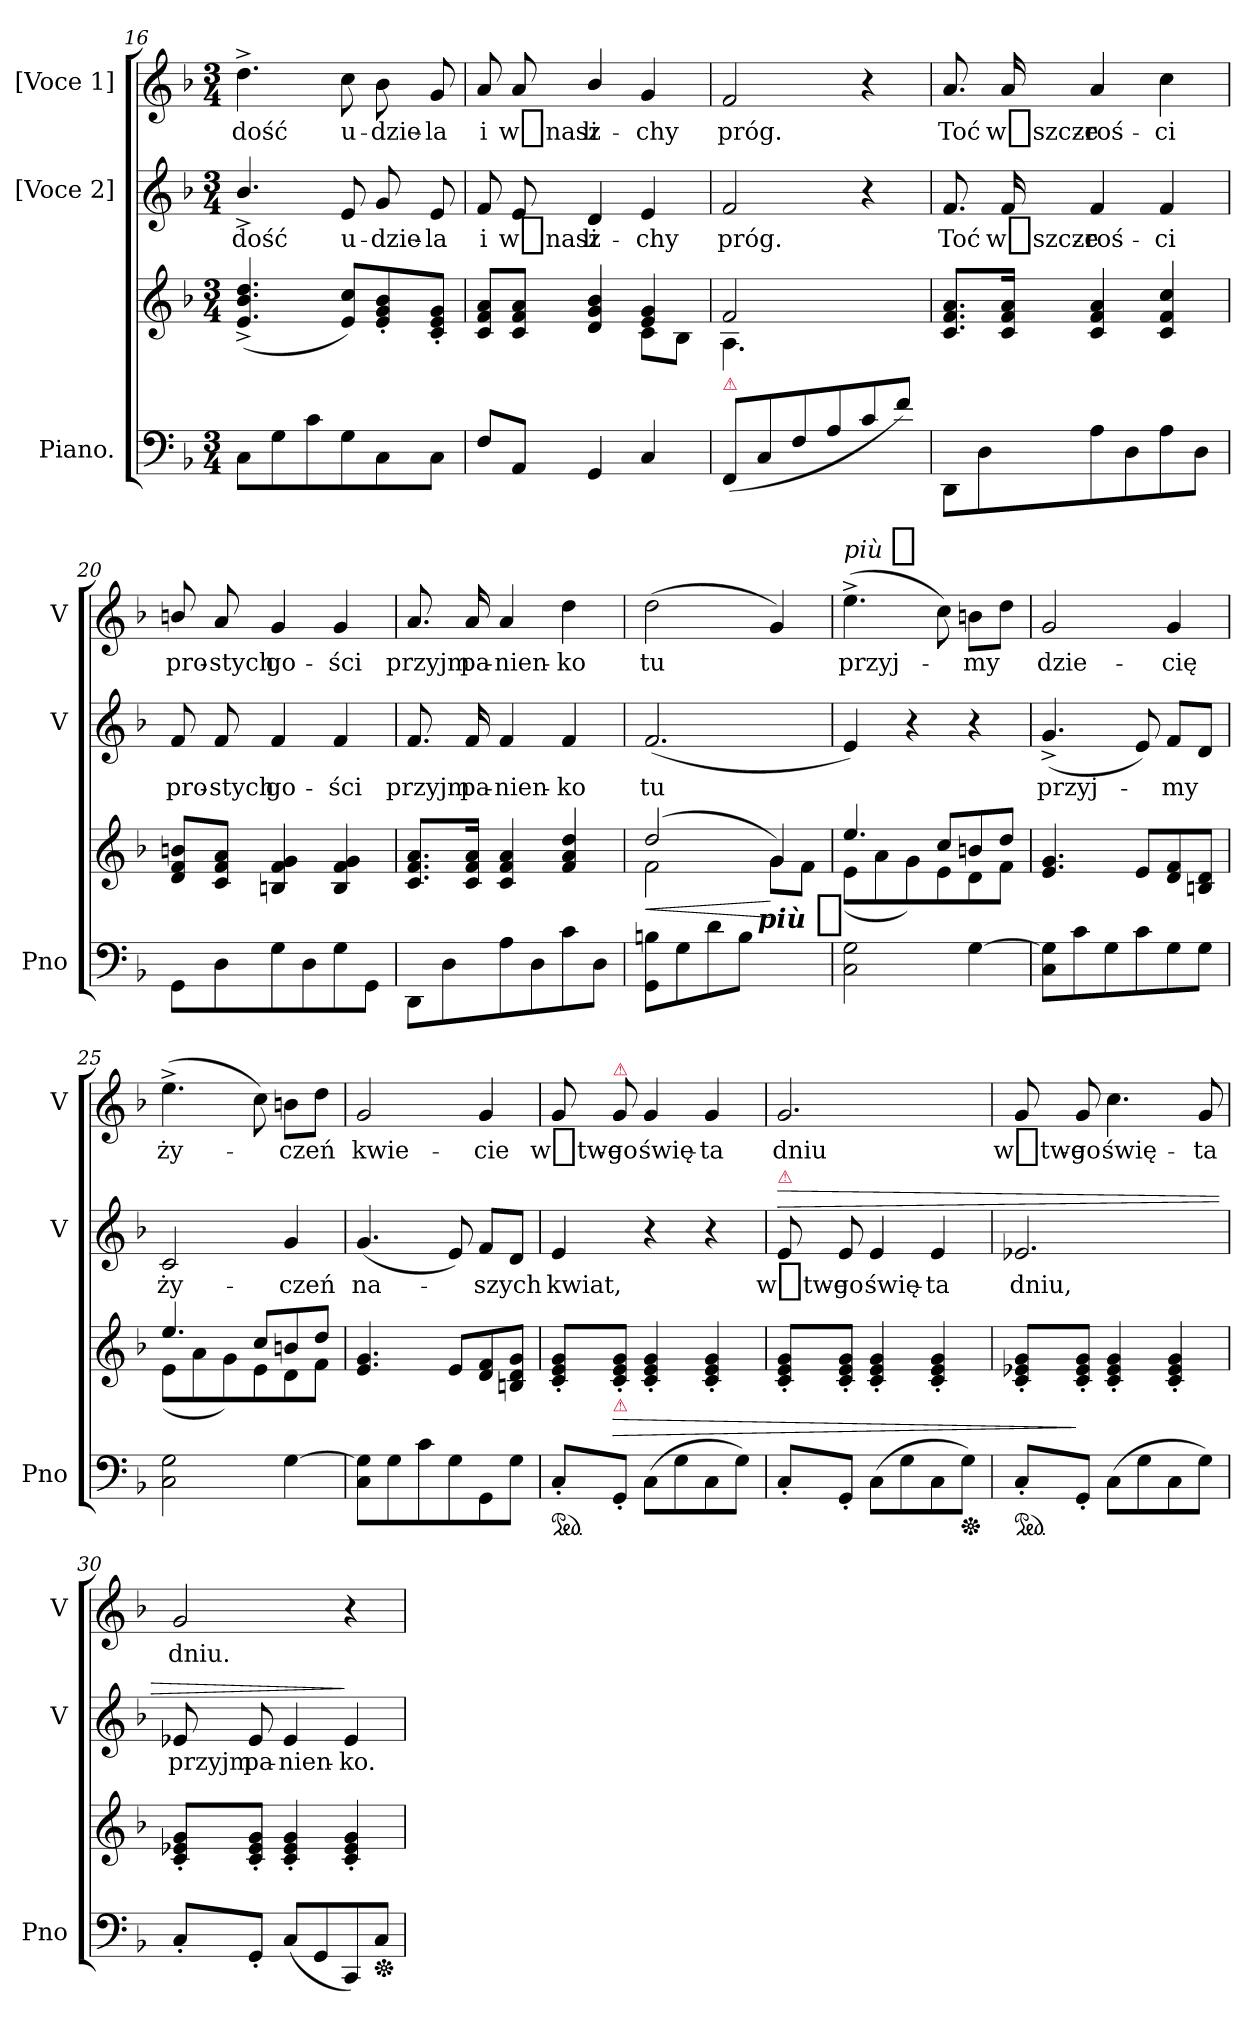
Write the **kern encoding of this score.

**kern	**kern	**dynam	**kern	**text	**dynam	**kern	**text	**dynam
*part3	*part3	*part3	*part2	*part2	*part2	*part1	*part1	*part1
*staff4	*staff3	*staff3/4	*staff2	*staff2	*staff2	*staff1	*staff1	*staff1
*I"Piano.	*	*	*I"[Voce 2]	*	*	*I"[Voce 1]	*	*
*I'Pno	*	*	*I'V	*	*	*I'V	*	*
*clefF4	*clefG2	*	*clefG2	*	*	*clefG2	*	*
*k[b-]	*k[b-]	*	*k[b-]	*	*	*k[b-]	*	*
*F:	*F:	*	*F:	*	*	*F:	*	*
*M3/4	*M3/4	*	*M3/4	*	*	*M3/4	*	*
=16	=16	=16	=16	=16	=16	=16	=16	=16
8C\L	(>4.e^/ 4.b-^/ 4.dd^/	.	4.b-^/	dość	.	4.dd^\	dość	.
8G\	.	.	.	.	.	.	.	.
8c\	.	.	.	.	.	.	.	.
8G\	8e/ 8cc/L)	.	8e/	u-	.	8cc\	u-	.
8C\	8e'/ 8g'/ 8b-'/	.	8g/	-dzie-	.	8b-\	-dzie-	.
8C\J	8c'/ 8e'/ 8g'/J	.	8e/	-la	.	8g/	-la	.
=17	=17	=17	=17	=17	=17	=17	=17	=17
*	*^	*	*	*	*	*	*	*
8F/L	8c/ 8f/ 8a/L	2ryy	.	8f/	i	.	8a/	i	.
8AA/J	8c/ 8f/ 8a/J	.	.	8e/	w_nasz	.	8a/	w_nasz	.
4GG/	4d/ 4g/ 4b-/	.	.	4d/	li-	.	4b-/	li-	.
4C/	4e/ 4g/	8c\L	.	4e/	-chy	.	4g/	-chy	.
.	.	8B-\J	.	.	.	.	.	.	.
=18	=18	=18	=18	=18	=18	=18	=18	=18	=18
!LO:TX:a:color=crimson:t=⚠	!	!	!	!	!	!	!	!	!
(8FF/L	2f/	4.A\	.	2f/	próg.	.	2f/	próg.	.
8C/	.	.	.	.	.	.	.	.	.
8F/	.	.	.	.	.	.	.	.	.
8A/	.	8rcyy	.	.	.	.	.	.	.
8c\	4raayy	4ryy	.	4r	.	.	4r	.	.
8f\J)	.	.	.	.	.	.	.	.	.
*	*v	*v	*	*	*	*	*	*	*
=19	=19	=19	=19	=19	=19	=19	=19	=19
8DD\L	8.c/ 8.f/ 8.a/L	.	8.f/	Toć	.	8.a/	Toć	.
8D\	.	.	.	.	.	.	.	.
.	16c/ 16f/ 16a/Jk	.	16f/	w_szcze-	.	16a/	w_szcze-	.
8A\	4c/ 4f/ 4a/	.	4f/	-roś-	.	4a/	-roś-	.
8D\	.	.	.	.	.	.	.	.
8A\	4c/ 4f/ 4cc/	.	4f/	-ci	.	4cc\	-ci	.
8D\J	.	.	.	.	.	.	.	.
=20	=20	=20	=20	=20	=20	=20	=20	=20
8GG\L	8d/ 8f/ 8bn/L	.	8f/	pro-	.	8bn/	pro-	.
8D\	8c/ 8f/ 8a/J	.	8f/	-stych	.	8a/	-stych	.
8G\	4Bn/ 4f/ 4g/	.	4f/	go-	.	4g/	go-	.
8D\	.	.	.	.	.	.	.	.
8G\	4B/ 4f/ 4g/	.	4f/	-ści	.	4g/	-ści	.
8GG\J	.	.	.	.	.	.	.	.
=21	=21	=21	=21	=21	=21	=21	=21	=21
8DD\L	8.c/ 8.f/ 8.a/L	.	8.f/	przyjm	.	8.a/	przyjm	.
8D\	.	.	.	.	.	.	.	.
.	16c/ 16f/ 16a/Jk	.	16f/	pa-	.	16a/	pa-	.
8A\	4c/ 4f/ 4a/	.	4f/	-nien-	.	4a/	-nien-	.
8D\	.	.	.	.	.	.	.	.
8c\	4f/ 4a/ 4dd/	.	4f/	-ko	.	4dd\	-ko	.
8D\J	.	.	.	.	.	.	.	.
=22	=22	=22	=22	=22	=22	=22	=22	=22
*	*^	*	*	*	*	*	*	*
8GG\ 8Bn\L	(2dd/	2f\	<	(2.f/	tu	.	(2dd\	tu	.
8G\	.	.	.	.	.	.	.	.	.
8d\	.	.	.	.	.	.	.	.	.
8B\J	.	.	.	.	.	.	.	.	.
4ryy	4g/)	8g\L	[	.	.	.	4g/)	.	.
.	.	8f\J	.	.	.	.	.	.	.
=23	=23	=23	=23	=23	=23	=23	=23	=23	=23
!	!	!	!LO:DY:rj:t=più %s	!	!	!	!	!	!LO:DY:a:t=più %s
2C\ 2G\	4.ee/	(>8e\L	f	4e/)	.	.	(4.ee^\	przyj-	f
.	.	8a\	.	.	.	.	.	.	.
.	.	8g\)	.	4r	.	.	.	.	.
.	8cc/L	8e\	.	.	.	.	8cc\)	.	.
[4G\	8bn/	8d\	.	4r	.	.	8bn\L	-my	.
.	8dd/J	8f\J	.	.	.	.	8dd\J	.	.
=24	=24	=24	=24	=24	=24	=24	=24	=24	=24
!	!	!	!	!	!	!LO:DY:a	!	!	!
*	*v	*v	*	*	*	*	*	*	*
8C\ 8G]\L	4.e/ 4.g/	.	(4.g^/	przyj-	più forte	2g/	dzie-	.
8c\	.	.	.	.	.	.	.	.
8G\	.	.	.	.	.	.	.	.
8c\	8e/L	.	8e/)	.	.	.	.	.
8G\	8d/ 8f/	.	8f/L	-my	.	4g/	-cię	.
8G\J	8Bn/ 8d/J	.	8d/J	.	.	.	.	.
=25	=25	=25	=25	=25	=25	=25	=25	=25
*	*^	*	*	*	*	*	*	*
2C\ 2G\	4.ee/	(>8e\L	.	2c/	ży-	.	(4.ee^\	ży-	.
.	.	8a\	.	.	.	.	.	.	.
.	.	8g\)	.	.	.	.	.	.	.
.	8cc/L	8e\	.	.	.	.	8cc\)	.	.
[4G\	8bn/	8d\	.	4g/	-czeń	.	8bn\L	-czeń	.
.	8dd/J	8f\J	.	.	.	.	8dd\J	.	.
*	*v	*v	*	*	*	*	*	*	*
=26	=26	=26	=26	=26	=26	=26	=26	=26
8C\ 8G]\L	4.e/ 4.g/	.	(4.g/	na-	.	2g/	kwie-	.
8G\	.	.	.	.	.	.	.	.
8c\	.	.	.	.	.	.	.	.
8G\	8e/L	.	8e/)	.	.	.	.	.
8GG\	8d/ 8f/	.	8f/L	-szych	.	4g/	-cie	.
8G\J	8Bn/ 8d/ 8g/J	.	8d/J	.	.	.	.	.
=27	=27	=27	=27	=27	=27	=27	=27	=27
*ped	*	*	*	*	*	*	*	*
8C'/L	8c'/ 8e'/ 8g'/L	.	4e/	kwiat,	.	8g/	w_twe-	.
!	!	!	!	!	!	!LO:TX:a:Bi:color=crimson:t=⚠	!	!
!	!LO:TX:b:Bi:color=crimson:t=⚠	!	!	!	!	!	!	!
8GG'/J	8c'/ 8e'/ 8g'/J	>	.	.	.	8g	-go	.
(8C\L	4c'/ 4e'/ 4g'/	.	4r	.	.	4g/	świę-	.
8G\	.	.	.	.	.	.	.	.
8C\	4c'/ 4e'/ 4g'/	.	4r	.	.	4g/	-ta	.
8G\J)	.	.	.	.	.	.	.	.
=28	=28	=28	=28	=28	=28	=28	=28	=28
!	!	!	!LO:TX:a:Bi:color=crimson:t=⚠	!	!	!	!	!
!	!	!	!	!	!LO:HP:a	!	!	!
8C'/L	8c'/ 8e'/ 8g'/L	.	8e/	w_twe-	>	2.g/	dniu	.
8GG'/J	8c'/ 8e'/ 8g'/J	.	8e/	-go	.	.	.	.
(8C\L	4c'/ 4e'/ 4g'/	.	4e/	świę-	.	.	.	.
8G\	.	.	.	.	.	.	.	.
8C\	4c'/ 4e'/ 4g'/	.	4e/	-ta	.	.	.	.
*Xped	*	*	*	*	*	*	*	*
8G\J)	.	.	.	.	.	.	.	.
=29	=29	=29	=29	=29	=29	=29	=29	=29
*ped	*	*	*	*	*	*	*	*
8C'/L	8c'/ 8e-X'/ 8g'/L	.	2.e-X/	dniu,	.	8g/	w_twe-	.
8GG'/J	8c'/ 8e-'/ 8g'/J	]	.	.	.	8g/	-go	.
(8C\L	4c'/ 4e-'/ 4g'/	.	.	.	.	4.cc\	świę-	.
8G\	.	.	.	.	.	.	.	.
8C\	4c'/ 4e-'/ 4g'/	.	.	.	.	.	.	.
8G\J)	.	.	.	.	.	8g/	-ta	.
=30	=30	=30	=30	=30	=30	=30	=30	=30
8C'/L	8c'/ 8e-X'/ 8g'/L	.	8e-X/	przyjm	.	2g/	dniu.	.
8GG'/J	8c'/ 8e-'/ 8g'/J	.	8e-/	pa-	.	.	.	.
(8C/L	4c'/ 4e-'/ 4g'/	.	4e-/	-nien-	.	.	.	.
8GG/	.	.	.	.	.	.	.	.
8CC/)	4c'/ 4e-'/ 4g'/	.	4e-/	-ko.	]	4r	.	.
*Xped	*	*	*	*	*	*	*	*
8C/J	.	.	.	.	.	.	.	.
=	=	=	=	=	=	=	=	=
*-	*-	*-	*-	*-	*-	*-	*-	*-
